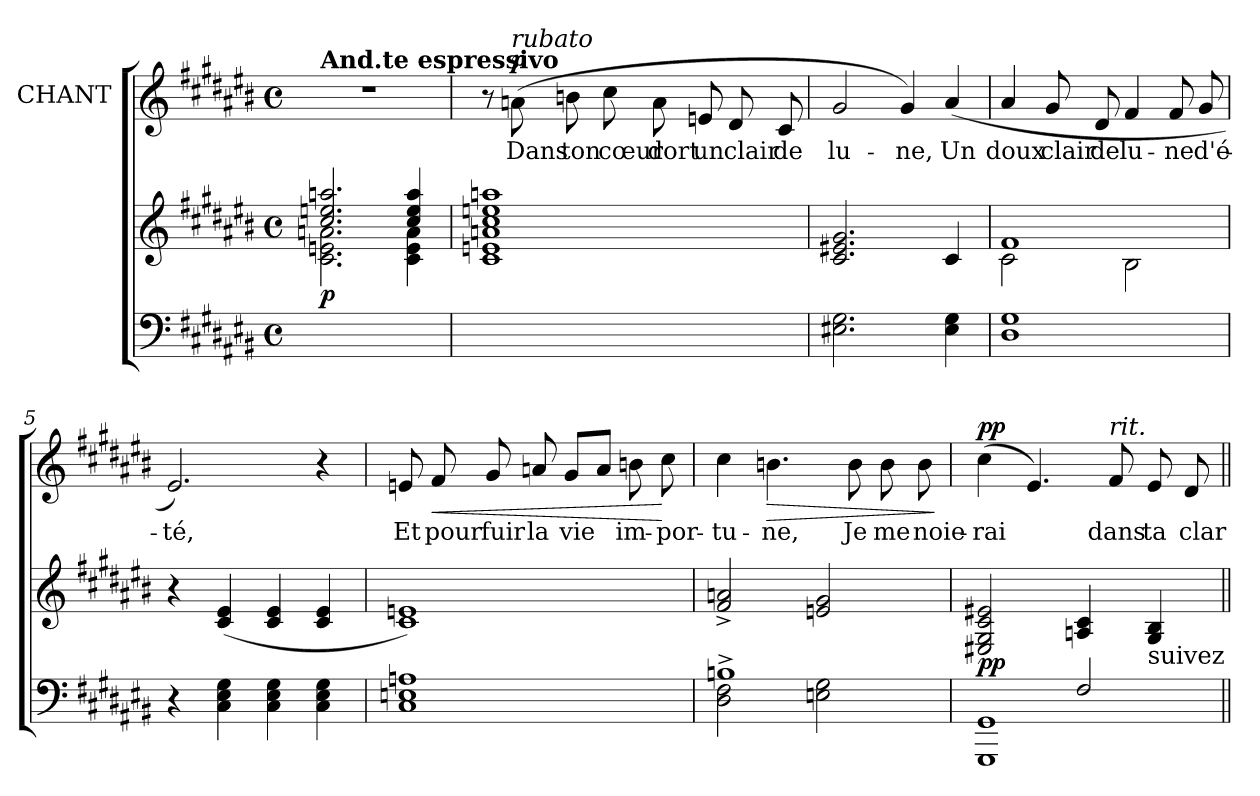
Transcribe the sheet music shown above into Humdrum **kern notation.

**kern	**dynam	**kern	**dynam	**kern	**text	**dynam
*part3	*part3	*part2	*part2	*part1	*part1	*part1
*staff3	*staff3	*staff2	*staff2	*staff1	*staff1	*staff1
*	*	*	*	*I"CHANT	*	*
*clefF4	*	*clefG2	*	*clefG2	*	*
*k[f#c#g#d#a#e#b#]	*	*k[f#c#g#d#a#e#b#]	*	*k[f#c#g#d#a#e#b#]	*	*
*C#:	*	*C#:	*	*C#:	*	*
*M4/4	*	*M4/4	*	*M4/4	*	*
*met(c)	*	*met(c)	*	*met(c)	*	*
=1	=1	=1	=1	=1	=1	=1
*	*	*^	*	*	*	*
!	!	!	!	!	!LO:TX:a:B:t=And.te espressivo	!	!
!	!	!	!	!LO:DY:b	!	!	!
1ryy	.	2.cc#/ 2.een/ 2.aan/	2.c#\ 2.en\ 2.an\	p	1r	.	.
.	.	4cc#/ 4ee/ 4aa/	4c#\ 4e\ 4a\	.	.	.	.
*	*	*v	*v	*	*	*	*
=2	=2	=2	=2	=2	=2	=2
1ryy	.	1c# 1en 1an 1cc# 1een 1aan	.	8r	.	.
!	!	!	!	!LO:TX:a:i:t=rubato	!	!
!	!	!	!	!	!LO:LY:b	!LO:DY:a
.	.	.	.	(>8an\	Dans	p
!	!	!	!	!	!LO:LY:b	!
.	.	.	.	8bn\	ton	.
!	!	!	!	!	!LO:LY:b	!
.	.	.	.	8cc#\	cœur	.
!	!	!	!	!	!LO:LY:b	!
.	.	.	.	8a\	dort	.
!	!	!	!	!	!LO:LY:b	!
.	.	.	.	8en/	un	.
!	!	!	!	!	!LO:LY:b	!
.	.	.	.	8d#/	clair	.
!	!	!	!	!	!LO:LY:b	!
.	.	.	.	8c#/	de	.
=3	=3	=3	=3	=3	=3	=3
!	!	!	!	!	!LO:LY:b	!
2.E#X\ 2.G#\	.	2.c#/ 2.e#X/ 2.g#/	.	2g#/	lu-	.
!	!	!	!	!	!LO:LY:b	!
.	.	.	.	4g#/)	-ne,	.
!	!	!	!	!	!LO:LY:b	!
4E#\ 4G#\	.	4c#/	.	(4a#/	Un	.
!!LO:LB:g=z
=4	=4	=4	=4	=4	=4	=4
*	*	*^	*	*	*	*
!	!	!	!	!	!	!LO:LY:b	!
1D# 1G#	.	1f#	2c#\	.	4a#/	doux	.
!	!	!	!	!	!	!LO:LY:b	!
.	.	.	.	.	8g#/	clair	.
!	!	!	!	!	!	!LO:LY:b	!
.	.	.	.	.	8d#/	de	.
!	!	!	!	!	!	!LO:LY:b	!
.	.	.	2B#\	.	4f#/	lu-	.
!	!	!	!	!	!	!LO:LY:b	!
.	.	.	.	.	8f#/	-ne	.
!	!	!	!	!	!	!LO:LY:b	!
.	.	.	.	.	8g#/	d'é-	.
*	*	*v	*v	*	*	*	*
=5	=5	=5	=5	=5	=5	=5
!	!	!	!	!	!LO:LY:b	!
4r	.	4r	.	2.e#/)	-té,	.
4C#\ 4E#\ 4G#\	.	(<4c#/ 4e#/	.	.	.	.
4C#\ 4E#\ 4G#\	.	4c#/ 4e#/	.	.	.	.
4C#\ 4E#\ 4G#\	.	4c#/ 4e#/	.	4r	.	.
=6	=6	=6	=6	=6	=6	=6
!	!	!	!	!	!LO:LY:b	!
1C# 1En 1An	.	1c# 1en)	.	8en/	Et	.
!	!	!	!	!	!LO:LY:b	!LO:HP:b
.	.	.	.	8f#/	pour	<
!	!	!	!	!	!LO:LY:b	!
.	.	.	.	8g#/	fuir	.
!	!	!	!	!	!LO:LY:b	!
.	.	.	.	8an/	la	.
!	!	!	!	!	!LO:LY:b	!
.	.	.	.	8g#/L	vie	.
.	.	.	.	8a/J	.	.
!	!	!	!	!	!LO:LY:b	!
.	.	.	.	8bn\	im-	.
!	!	!	!	!	!LO:LY:b	!
.	.	.	.	8cc#\	-por-	[
!!LO:LB:g=z
=7	=7	=7	=7	=7	=7	=7
*^	*	*	*	*	*	*
!	!	!	!	!	!	!LO:LY:b	!
1Bn^>	2D#\ 2F#\	.	2f#/^< 2an/^<	.	4cc#\	-tu-	.
!	!	!	!	!	!	!LO:LY:b	!LO:HP:b
.	.	.	.	.	4.bn\	-ne,	>
.	2En\ 2G#\	.	2en/ 2g#/	.	.	.	.
!	!	!	!	!	!	!LO:LY:b	!
.	.	.	.	.	8b\	Je	.
!	!	!	!	!	!	!LO:LY:b	!
.	.	.	.	.	8b\	me	.
!	!	!	!	!	!	!LO:LY:b	!
.	.	.	.	.	8b\	noie-	.
*v	*v	*	*	*	*	*	*
.	.	.	.	.	.	]
=8	=8	=8	=8	=8	=8	=8
*^	*	*	*	*	*	*
!	!	!LO:DY:a	!	!	!	!LO:LY:b	!LO:DY:a
2ryy	1GGG# 1GG#	pp	2E#X/ 2G#/ 2c#/ 2e#X/	.	(>4cc#\	-rai	pp
.	.	.	.	.	4.e#/)	.	.
2F#/	.	.	4An/ 4c#/	.	.	.	.
!	!	!	!	!	!LO:TX:a:i:t=rit.	!	!
!	!	!	!	!	!	!LO:LY:b	!
.	.	.	.	.	8f#/	dans	.
!	!	!	!LO:TX:b:t=suivez	!	!	!	!
!	!	!	!	!	!	!LO:LY:b	!
.	.	.	4G#/ 4B#/	.	8e#/	ta	.
!	!	!	!	!	!	!LO:LY:b	!
.	.	.	.	.	8d#/	clar-	.
*v	*v	*	*	*	*	*	*
=||	=||	=||	=||	=||	=||	=||
*-	*-	*-	*-	*-	*-	*-
